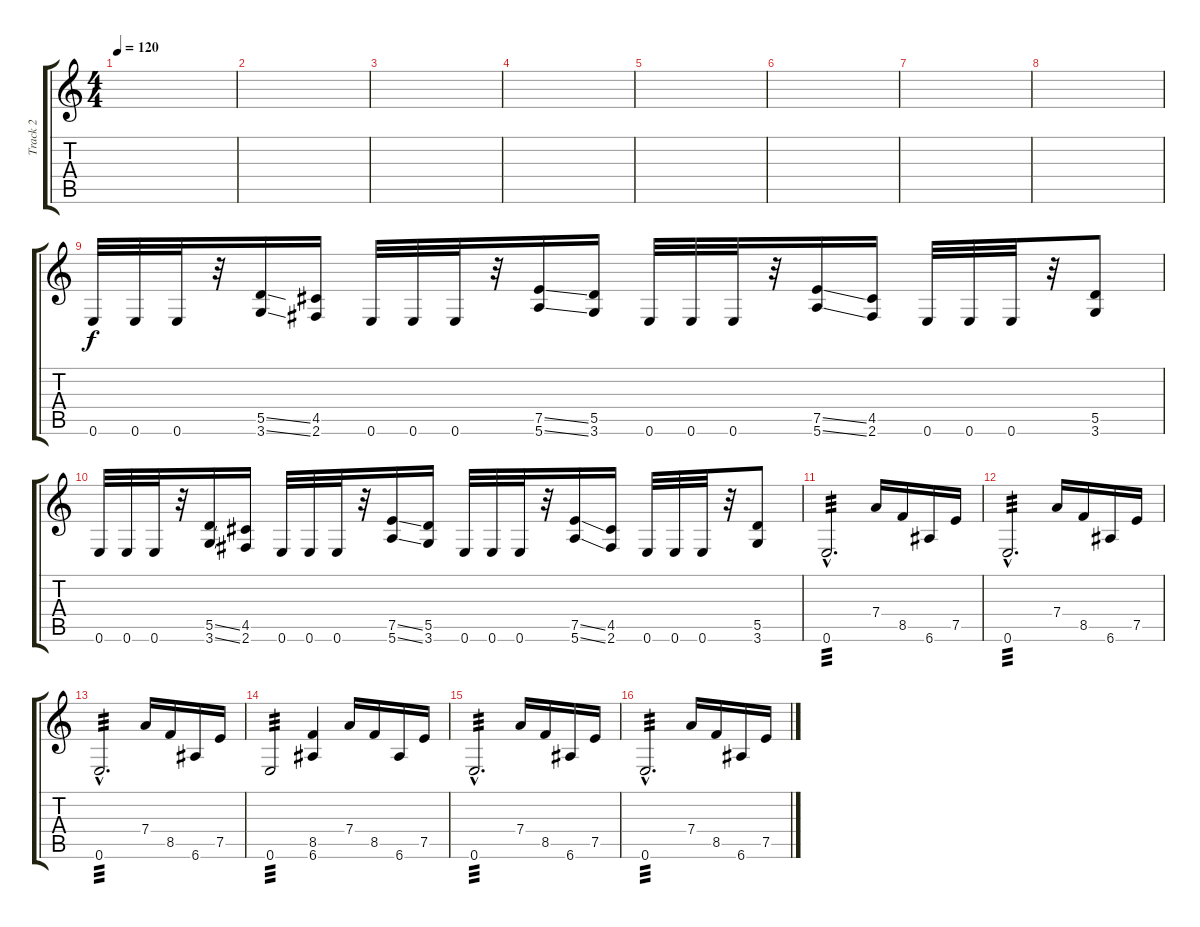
\track ("Track 2" "Track 2") {instrument distortionguitar}
\staff {score tabs}
\tuning (E4 B3 G3 D3 A2 E2) {hide}
\ts (4 4)
\tempo 120
\clef g2
\ks c
|
|
|
|
|
|
|
|
0.6.32 0.6.32 0.6.32 r.32 (5.5{ss} 3.6{ss}).16 (4.5 2.6).16 0.6.32 0.6.32 0.6.32 r.32 (7.5{ss} 5.6{ss}).16 (5.5 3.6).16 0.6.32 0.6.32 0.6.32 r.32 (7.5{ss} 5.6{ss}).16 (4.5 2.6).16 0.6.32 0.6.32 0.6.32 r.32 (5.5 3.6).8 |
0.6.32 0.6.32 0.6.32 r.32 (5.5{ss} 3.6{ss}).16 (4.5 2.6).16 0.6.32 0.6.32 0.6.32 r.32 (7.5{ss} 5.6{ss}).16 (5.5 3.6).16 0.6.32 0.6.32 0.6.32 r.32 (7.5{ss} 5.6{ss}).16 (4.5 2.6).16 0.6.32 0.6.32 0.6.32 r.32 (5.5 3.6).8 |
0.6{hac}.2{d tp 3} 7.4.16 8.5.16 6.6.16 7.5.16 |
0.6{hac}.2{d tp 3} 7.4.16 8.5.16 6.6.16 7.5.16 |
0.6{hac}.2{d tp 3} 7.4.16 8.5.16 6.6.16 7.5.16 |
0.6.2{tp 3} (8.5 6.6).4 7.4.16 8.5.16 6.6.16 7.5.16 |
0.6{hac}.2{d tp 3} 7.4.16 8.5.16 6.6.16 7.5.16 |
0.6{hac}.2{d tp 3} 7.4.16 8.5.16 6.6.16 7.5.16
